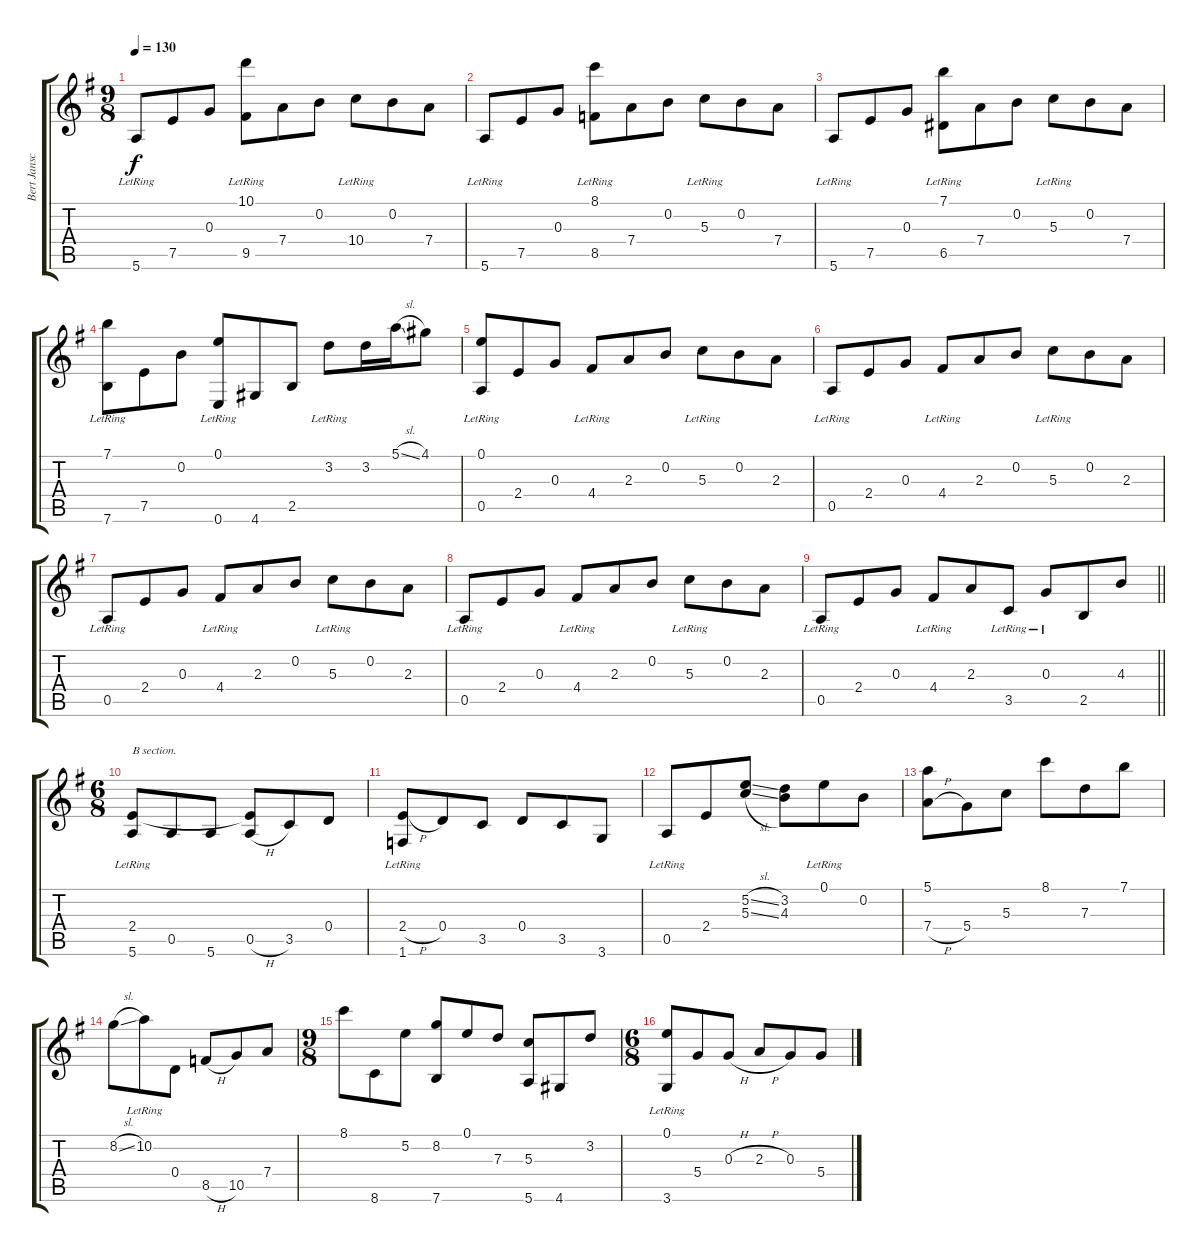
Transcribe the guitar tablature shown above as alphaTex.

\track ("Bert Jansch" "Bert Jansc") {instrument acousticguitarsteel}
\staff {score tabs}
\tuning (E4 B3 G3 D3 A2 E2) {hide}
\ts (9 8)
\tempo 130
\clef g2
\ks g
5.6{lr}.8{dy f} 7.5.8 0.3.8 (10.1{lr} 9.5{lr}).8 7.4.8 0.2.8 10.4{lr}.8 0.2.8 7.4.8 |
5.6{lr}.8 7.5.8 0.3.8 (8.1{lr} 8.5{lr}).8 7.4.8 0.2.8 5.3{lr}.8 0.2.8 7.4.8 |
5.6{lr}.8 7.5.8 0.3.8 (7.1{lr} 6.5{lr}).8 7.4.8 0.2.8 5.3{lr}.8 0.2.8 7.4.8 |
(7.1{lr} 7.6{lr}).8 7.5.8 0.2.8 (0.1{lr} 0.6{lr}).8 4.6.8 2.5.8 3.2{lr}.8 3.2.16 5.1{sl}.16 4.1.8 |
(0.1{lr} 0.5{lr}).8 2.4.8 0.3.8 4.4{lr}.8 2.3.8 0.2.8 5.3{lr}.8 0.2.8 2.3.8 |
0.5{lr}.8 2.4.8 0.3.8 4.4{lr}.8 2.3.8 0.2.8 5.3{lr}.8 0.2.8 2.3.8 |
0.5{lr}.8 2.4.8 0.3.8 4.4{lr}.8 2.3.8 0.2.8 5.3{lr}.8 0.2.8 2.3.8 |
0.5{lr}.8 2.4.8 0.3.8 4.4{lr}.8 2.3.8 0.2.8 5.3{lr}.8 0.2.8 2.3.8 |
\barLineRight lightlight
0.5{lr}.8 2.4.8 0.3.8 4.4{lr}.8 2.3.8 3.5{lr}.8 0.3{lr}.8 2.5.8 4.3.8 |
\ts (6 8)
(2.4 5.6{lr}).8{txt "B section."} 0.5.8 5.6.8 (2.4{t} 0.5{h}).8 3.5.8 0.4.8 |
(2.4{h} 1.6{lr}).8 0.4.8 3.5.8 0.4.8 3.5.8 3.6.8 |
0.5{lr}.8 2.4.8 (5.2{sl} 5.3{sl}).8 (3.2 4.3).8 0.1{lr}.8 0.2.8 |
(5.1 7.4{h}).8 5.4.8 5.3.8 8.1.8 7.3.8 7.1.8 |
8.2{sl}.8 10.2{lr}.8 0.4.8 8.5{h}.8 10.5.8 7.4.8 |
\ts (9 8)
8.1.8 8.6.8 5.2.8 (8.2 7.6).8 0.1.8 7.3.8 (5.3 5.6).8 4.6.8 3.2.8 |
\ts (6 8)
(0.1 3.6{lr}).8 5.4.8 0.3{h}.8 2.3{h}.8 0.3.8 5.4.8
